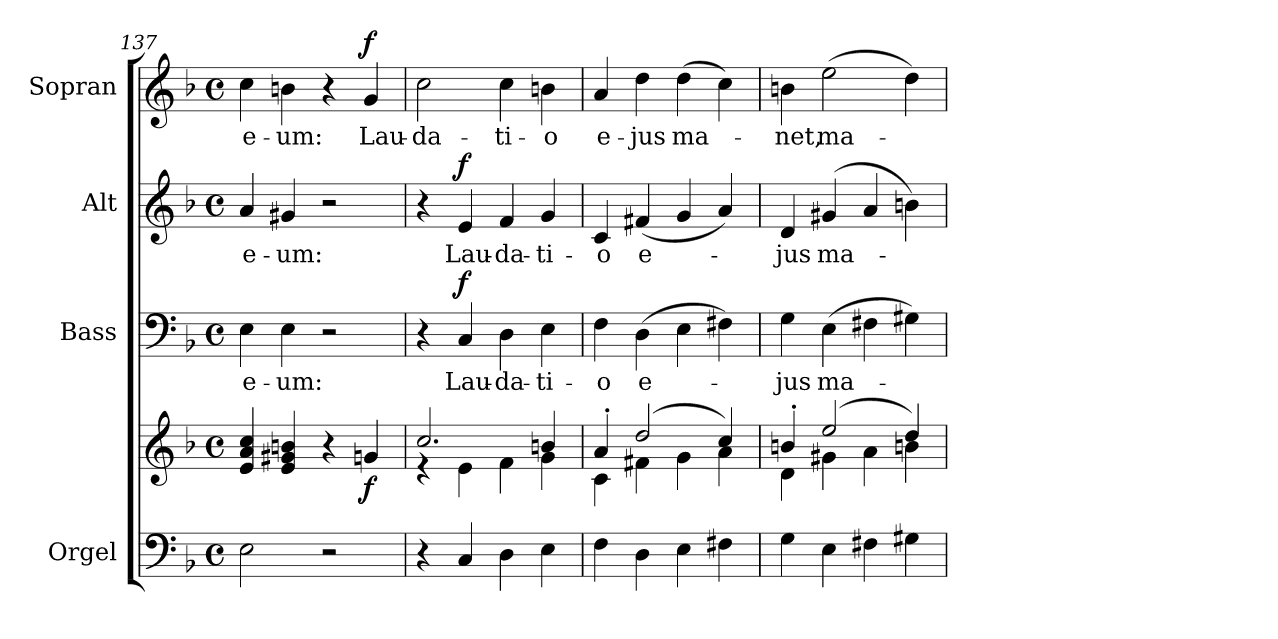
**kern	**kern	**dynam	**kern	**text	**dynam	**kern	**text	**dynam	**kern	**text	**dynam
*part4	*part4	*part4	*part3	*part3	*part3	*part2	*part2	*part2	*part1	*part1	*part1
*staff5	*staff4	*staff4/5	*staff3	*staff3	*staff3	*staff2	*staff2	*staff2	*staff1	*staff1	*staff1
*I"Orgel	*	*	*I"Bass	*	*	*I"Alt	*	*	*I"Sopran	*	*
*I'Org.	*	*	*I'B.	*	*	*I'A.	*	*	*I'S.	*	*
*clefF4	*clefG2	*	*clefF4	*	*	*clefG2	*	*	*clefG2	*	*
*k[b-]	*k[b-]	*	*k[b-]	*	*	*k[b-]	*	*	*k[b-]	*	*
*F:	*F:	*	*F:	*	*	*F:	*	*	*F:	*	*
*M4/4	*M4/4	*	*M4/4	*	*	*M4/4	*	*	*M4/4	*	*
*met(c)	*met(c)	*	*met(c)	*	*	*met(c)	*	*	*met(c)	*	*
=137	=137	=137	=137	=137	=137	=137	=137	=137	=137	=137	=137
!	!	!	!	!LO:LY:b	!	!	!LO:LY:b	!	!	!LO:LY:b	!
2E\	4e/ 4a/ 4cc/	.	4E\	e-	.	4a/	e-	.	4cc\	e-	.
!	!	!	!	!LO:LY:b	!	!	!LO:LY:b	!	!	!LO:LY:b	!
.	4e/ 4g#X/ 4bn/	.	4E\	-um:	.	4g#X/	-um:	.	4bn\	-um:	.
2r	4r	.	2r	.	.	2r	.	.	4r	.	.
!	!	!LO:DY:b	!	!	!	!	!	!	!	!LO:LY:b	!LO:DY:a
.	4gn/	f	.	.	.	.	.	.	4g/	Lau-	f
=138	=138	=138	=138	=138	=138	=138	=138	=138	=138	=138	=138
*	*^	*	*	*	*	*	*	*	*	*	*
!	!	!	!	!	!	!	!	!	!	!	!LO:LY:b	!
4r	2.cc/	4rd	.	4r	.	.	4r	.	.	2cc\	-da-	.
!	!	!	!	!	!LO:LY:b	!LO:DY:a	!	!LO:LY:b	!LO:DY:a	!	!	!
4C/	.	4e\	.	4C/	Lau-	f	4e/	Lau-	f	.	.	.
!	!	!	!	!	!LO:LY:b	!	!	!LO:LY:b	!	!	!LO:LY:b	!
4D\	.	4f\	.	4D\	-da-	.	4f/	-da-	.	4cc\	-ti-	.
!	!	!	!	!	!LO:LY:b	!	!	!LO:LY:b	!	!	!LO:LY:b	!
4E\	4bn/	4g\	.	4E\	-ti-	.	4g/	-ti-	.	4bn\	-o	.
!!LO:LB:g=z
=139	=139	=139	=139	=139	=139	=139	=139	=139	=139	=139	=139	=139
!	!	!	!	!	!LO:LY:b	!	!	!LO:LY:b	!	!	!LO:LY:b	!
4F\	4a'</	4c\	.	4F\	-o	.	4c/	-o	.	4a/	e-	.
!	!	!	!	!	!LO:LY:b	!	!	!LO:LY:b	!	!	!LO:LY:b	!
4D\	(2dd/	4f#X\	.	(>4D\	e-	.	(<4f#X/	e-	.	4dd\	-jus	.
!	!	!	!	!	!	!	!	!	!	!	!LO:LY:b	!
4E\	.	4g\	.	4E\	.	.	4g/	.	.	(>4dd\	ma-	.
4F#X\	4cc/)	4a\	.	4F#X\)	.	.	4a/)	.	.	4cc\)	.	.
=140	=140	=140	=140	=140	=140	=140	=140	=140	=140	=140	=140	=140
!	!	!	!	!	!LO:LY:b	!	!	!LO:LY:b	!	!	!LO:LY:b	!
4G\	4bn'</	4d\	.	4G\	-jus	.	4d/	-jus	.	4bn\	-net,	.
!	!	!	!	!	!LO:LY:b	!	!	!LO:LY:b	!	!	!LO:LY:b	!
4E\	(2ee/	4g#X\	.	(>4E\	ma-	.	(4g#X/	ma-	.	(>2ee\	ma-	.
4F#X\	.	4a\	.	4F#X\	.	.	4a/	.	.	.	.	.
4G#X\	4dd/)	4bn\	.	4G#X\)	.	.	4bn\)	.	.	4dd\)	.	.
*	*v	*v	*	*	*	*	*	*	*	*	*	*
=	=	=	=	=	=	=	=	=	=	=	=
*-	*-	*-	*-	*-	*-	*-	*-	*-	*-	*-	*-
